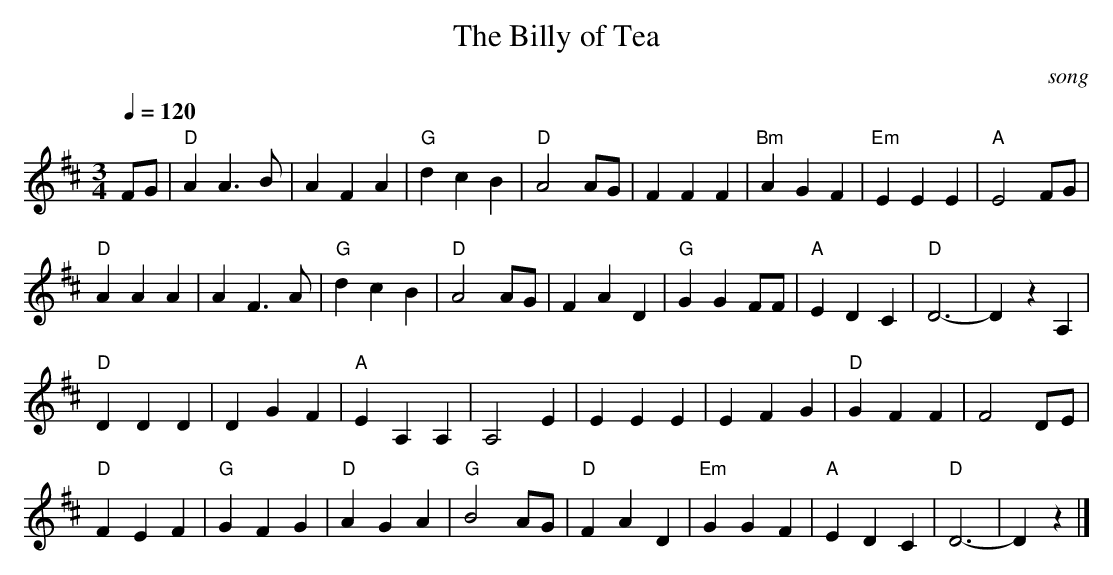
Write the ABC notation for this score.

X:1
T:Billy of Tea, The
M:3/4
L:1/4
Q:1/4=120
O:song
K:Dmaj
F/2G/2|"D"AA>B|AFA|"G"dcB|"D"A2 A/2G/2|FFF|"Bm"AGF|"Em"EEE|"A"E2 F/2G/2|
"D"AAA|AF>A|"G"dcB|"D"A2A/2G/2|FAD|"G"GGF/2F/2|"A"EDC|"D"D3-|DzA,|
"D"DDD|DGF|"A"EA,A,|A,2E|EEE|EFG|"D"GFF|F2D/2E/2|
"D"FEF|"G"GFG|"D"AGA|"G"B2A/2G/2|"D"FAD|"Em"GGF|"A"EDC|"D"D3-|Dz|]
